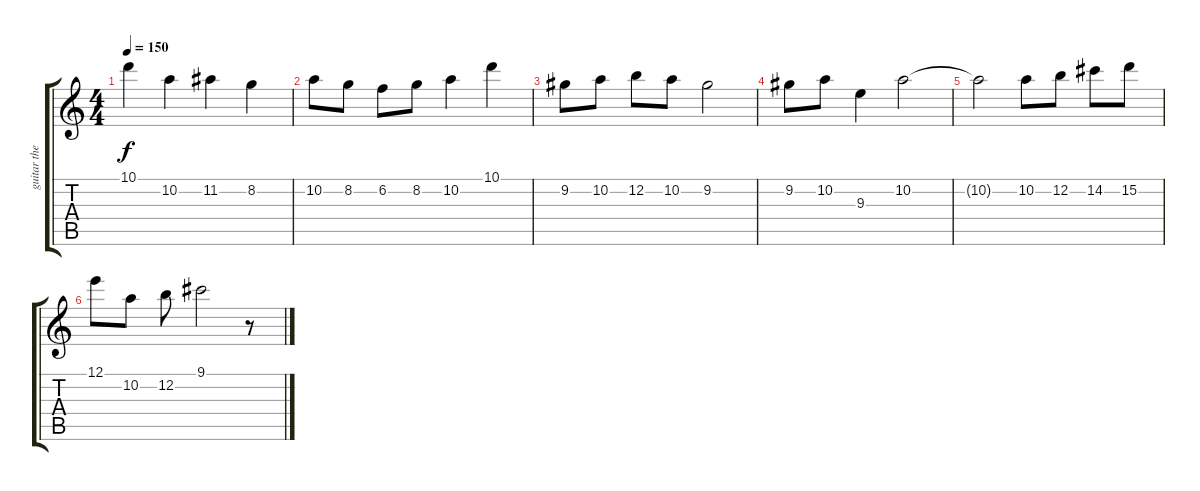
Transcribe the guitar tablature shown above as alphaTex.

\track ("guitar theme" "guitar the") {instrument acousticguitarsteel}
\staff {score tabs}
\tuning (E4 B3 G3 D3 A2 E2) {hide}
\ts (4 4)
\tempo 150
\clef g2
\ks c
10.1.4{dy f} 10.2.4 11.2.4 8.2.4 |
10.2.8 8.2.8 6.2.8 8.2.8 10.2.4 10.1.4 |
9.2.8 10.2.8 12.2.8 10.2.8 9.2.2 |
9.2.8 10.2.8 9.3.4 10.2.2 |
10.2{t}.2 10.2.8 12.2.8 14.2.8 15.2.8 |
12.1.8 10.2.8 12.2.8 9.1.2 r.8
